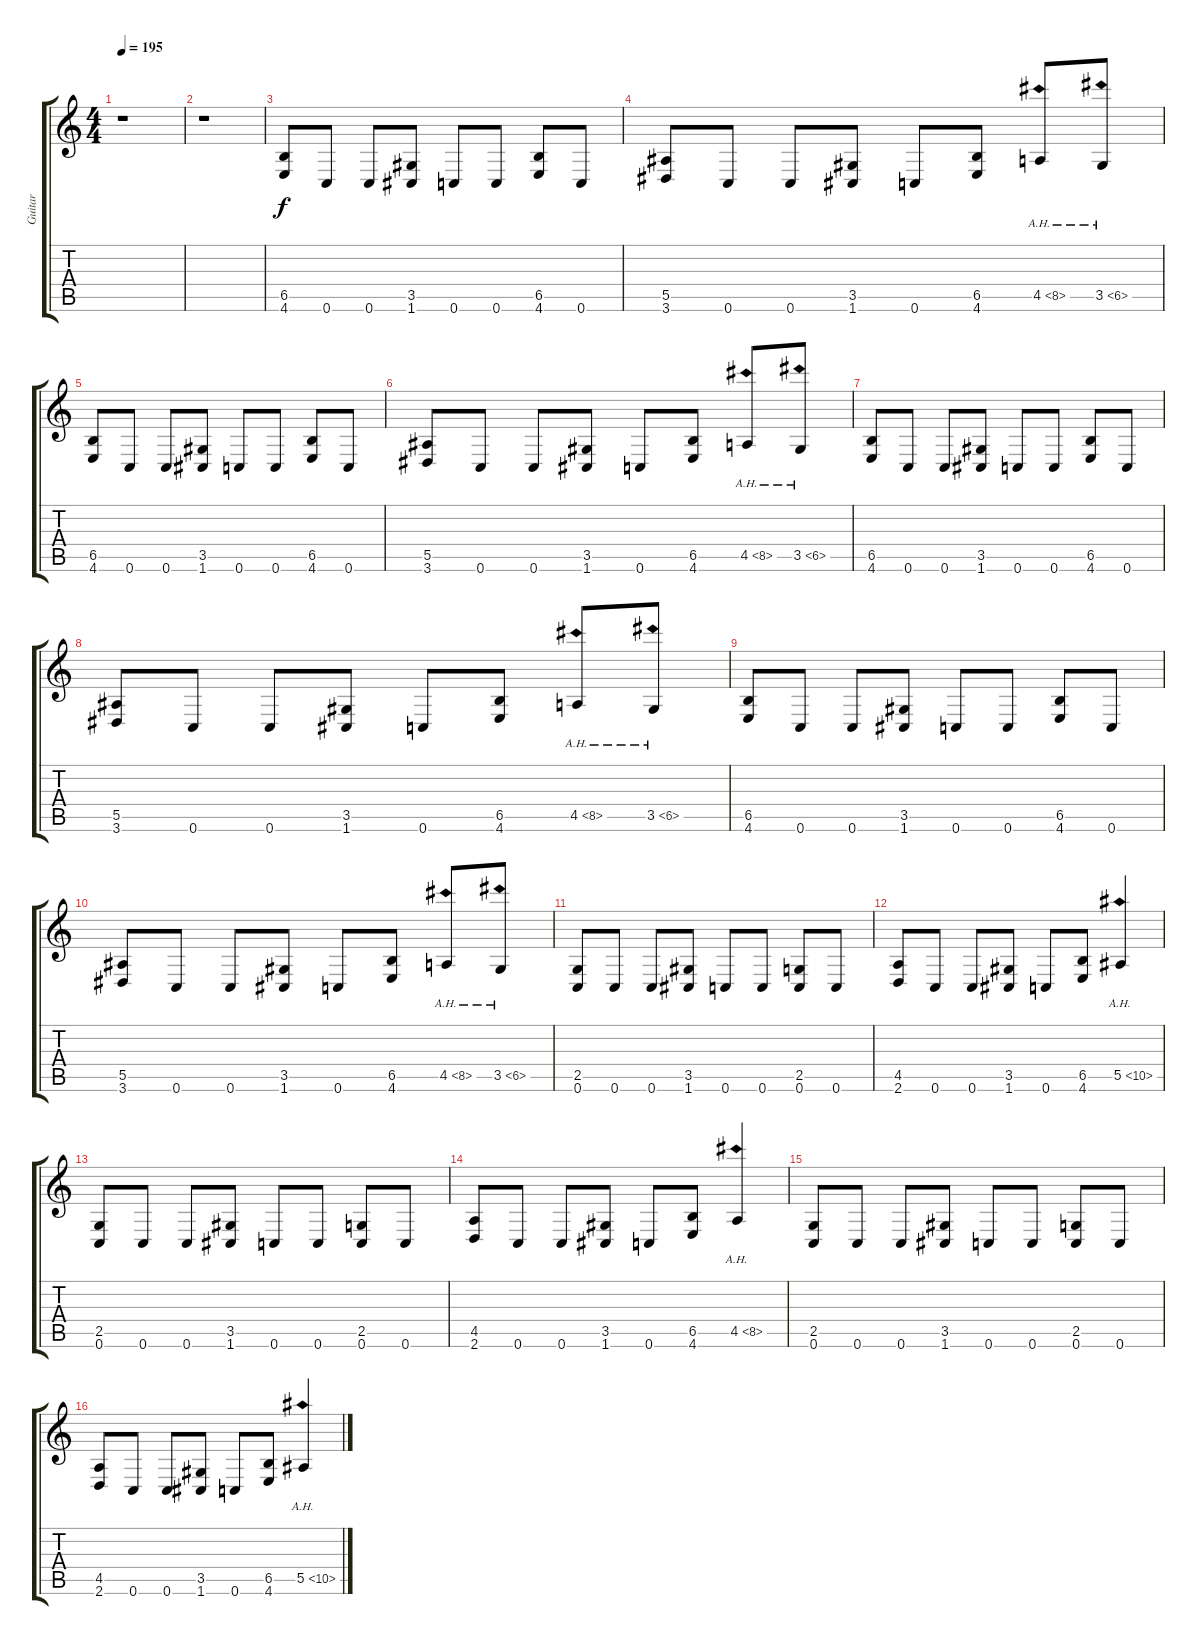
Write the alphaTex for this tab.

\track ("Guitar" "Guitar") {instrument overdrivenguitar}
\staff {score tabs}
\tuning (C4 G3 Eb3 Bb2 F2 C2) {hide}
\ts (4 4)
\tempo 195
\clef g2
\ks c
r.1{dy f instrument overdrivenguitar} |
r.1 |
(6.5 4.6).8 0.6.8 0.6.8 (3.5 1.6).8 0.6.8 0.6.8 (6.5 4.6).8 0.6.8 |
(5.5 3.6).8 0.6.8 0.6.8 (3.5 1.6).8 0.6.8 (6.5 4.6).8 4.5{ah 4}.8 3.5{ah 3}.8 |
(6.5 4.6).8 0.6.8 0.6.8 (3.5 1.6).8 0.6.8 0.6.8 (6.5 4.6).8 0.6.8 |
(5.5 3.6).8 0.6.8 0.6.8 (3.5 1.6).8 0.6.8 (6.5 4.6).8 4.5{ah 4}.8 3.5{ah 3}.8 |
(6.5 4.6).8 0.6.8 0.6.8 (3.5 1.6).8 0.6.8 0.6.8 (6.5 4.6).8 0.6.8 |
(5.5 3.6).8 0.6.8 0.6.8 (3.5 1.6).8 0.6.8 (6.5 4.6).8 4.5{ah 4}.8 3.5{ah 3}.8 |
(6.5 4.6).8 0.6.8 0.6.8 (3.5 1.6).8 0.6.8 0.6.8 (6.5 4.6).8 0.6.8 |
(5.5 3.6).8 0.6.8 0.6.8 (3.5 1.6).8 0.6.8 (6.5 4.6).8 4.5{ah 4}.8 3.5{ah 3}.8 |
(2.5 0.6).8 0.6.8 0.6.8 (3.5 1.6).8 0.6.8 0.6.8 (2.5 0.6).8 0.6.8 |
(4.5 2.6).8 0.6.8 0.6.8 (3.5 1.6).8 0.6.8 (6.5 4.6).8 5.5{ah 5}.4 |
(2.5 0.6).8 0.6.8 0.6.8 (3.5 1.6).8 0.6.8 0.6.8 (2.5 0.6).8 0.6.8 |
(4.5 2.6).8 0.6.8 0.6.8 (3.5 1.6).8 0.6.8 (6.5 4.6).8 4.5{ah 4}.4 |
(2.5 0.6).8 0.6.8 0.6.8 (3.5 1.6).8 0.6.8 0.6.8 (2.5 0.6).8 0.6.8 |
(4.5 2.6).8 0.6.8 0.6.8 (3.5 1.6).8 0.6.8 (6.5 4.6).8 5.5{ah 5}.4
